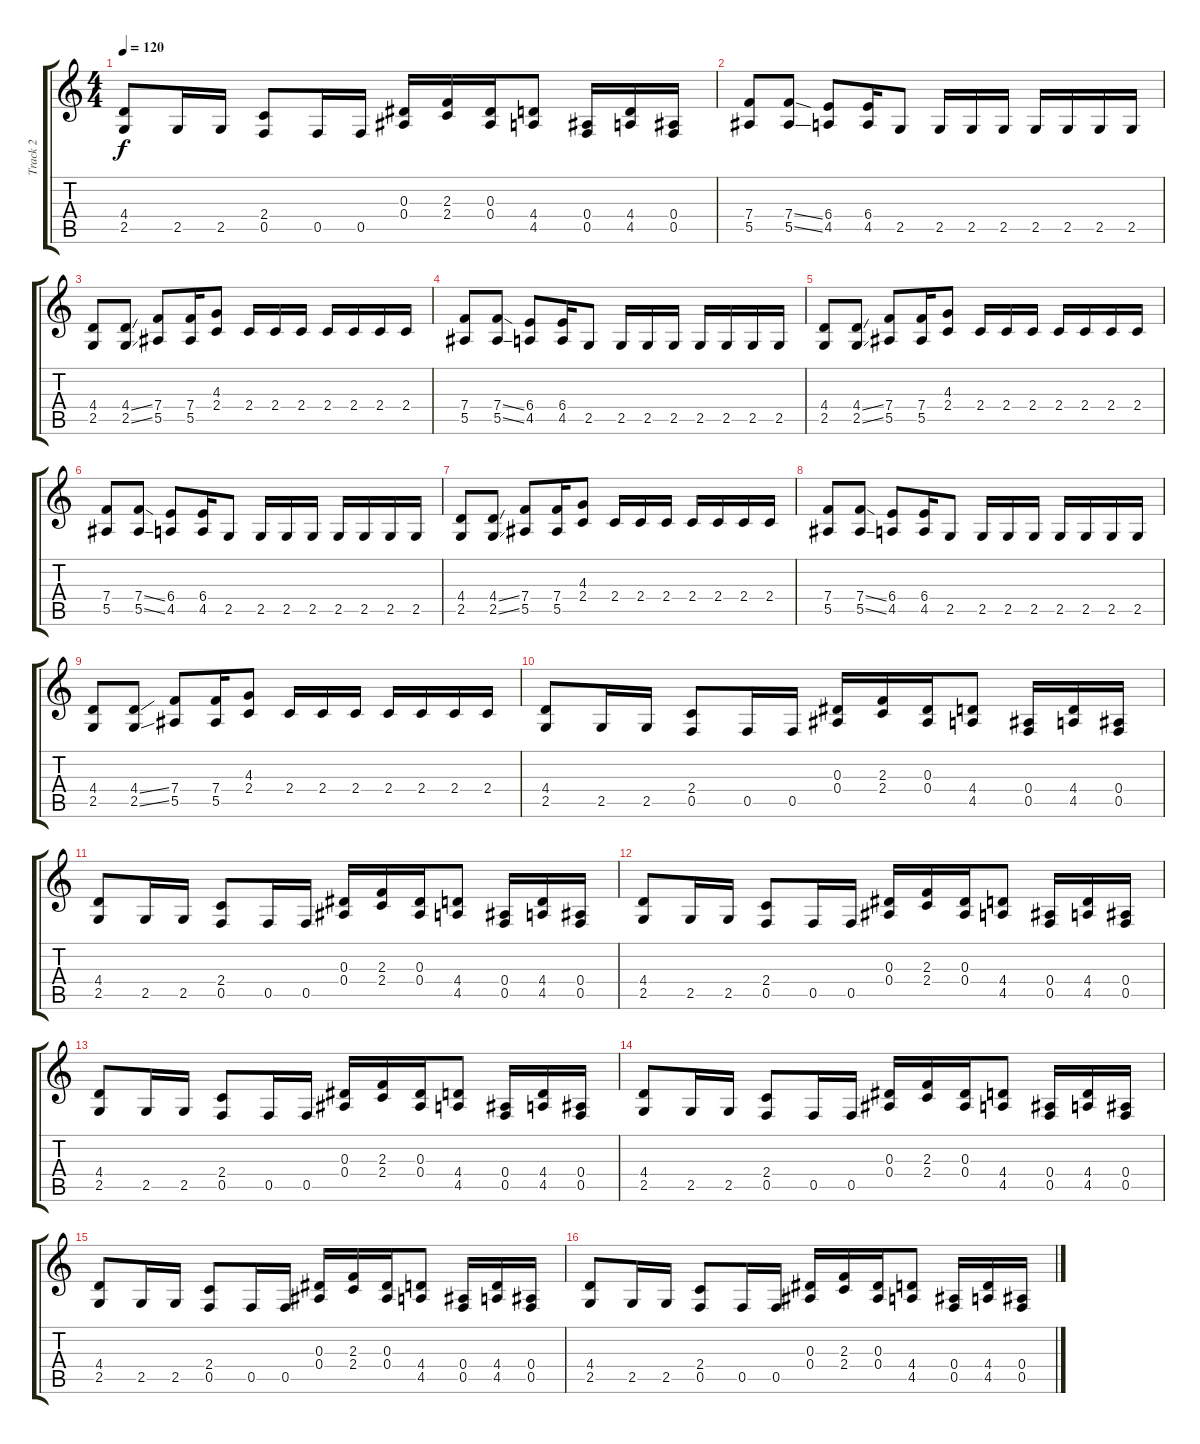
\track ("Track 2" "Track 2") {instrument distortionguitar}
\staff {score tabs}
\tuning (C4 G3 Eb3 Bb2 F2 C2) {hide}
\ts (4 4)
\tempo 120
\clef g2
\ks c
(4.4 2.5).8{dy f} 2.5.16 2.5.16 (2.4 0.5).8 0.5.16 0.5.16 (0.3 0.4).16 (2.3 2.4).16 (0.3 0.4).16 (4.4 4.5).8 (0.4 0.5).16 (4.4 4.5).16 (0.4 0.5).16 |
(7.4 5.5).8 (7.4{ss} 5.5{ss}).8 (6.4 4.5).8 (6.4 4.5).16 2.5.8 2.5.16 2.5.16 2.5.16 2.5.16 2.5.16 2.5.16 2.5.16 |
(4.4 2.5).8 (4.4{ss} 2.5{ss}).8 (7.4 5.5).8 (7.4 5.5).16 (4.3 2.4).8 2.4.16 2.4.16 2.4.16 2.4.16 2.4.16 2.4.16 2.4.16 |
(7.4 5.5).8 (7.4{ss} 5.5{ss}).8 (6.4 4.5).8 (6.4 4.5).16 2.5.8 2.5.16 2.5.16 2.5.16 2.5.16 2.5.16 2.5.16 2.5.16 |
(4.4 2.5).8 (4.4{ss} 2.5{ss}).8 (7.4 5.5).8 (7.4 5.5).16 (4.3 2.4).8 2.4.16 2.4.16 2.4.16 2.4.16 2.4.16 2.4.16 2.4.16 |
(7.4 5.5).8 (7.4{ss} 5.5{ss}).8 (6.4 4.5).8 (6.4 4.5).16 2.5.8 2.5.16 2.5.16 2.5.16 2.5.16 2.5.16 2.5.16 2.5.16 |
(4.4 2.5).8 (4.4{ss} 2.5{ss}).8 (7.4 5.5).8 (7.4 5.5).16 (4.3 2.4).8 2.4.16 2.4.16 2.4.16 2.4.16 2.4.16 2.4.16 2.4.16 |
(7.4 5.5).8 (7.4{ss} 5.5{ss}).8 (6.4 4.5).8 (6.4 4.5).16 2.5.8 2.5.16 2.5.16 2.5.16 2.5.16 2.5.16 2.5.16 2.5.16 |
(4.4 2.5).8 (4.4{ss} 2.5{ss}).8 (7.4 5.5).8 (7.4 5.5).16 (4.3 2.4).8 2.4.16 2.4.16 2.4.16 2.4.16 2.4.16 2.4.16 2.4.16 |
(4.4 2.5).8 2.5.16 2.5.16 (2.4 0.5).8 0.5.16 0.5.16 (0.3 0.4).16 (2.3 2.4).16 (0.3 0.4).16 (4.4 4.5).8 (0.4 0.5).16 (4.4 4.5).16 (0.4 0.5).16 |
(4.4 2.5).8 2.5.16 2.5.16 (2.4 0.5).8 0.5.16 0.5.16 (0.3 0.4).16 (2.3 2.4).16 (0.3 0.4).16 (4.4 4.5).8 (0.4 0.5).16 (4.4 4.5).16 (0.4 0.5).16 |
(4.4 2.5).8 2.5.16 2.5.16 (2.4 0.5).8 0.5.16 0.5.16 (0.3 0.4).16 (2.3 2.4).16 (0.3 0.4).16 (4.4 4.5).8 (0.4 0.5).16 (4.4 4.5).16 (0.4 0.5).16 |
(4.4 2.5).8 2.5.16 2.5.16 (2.4 0.5).8 0.5.16 0.5.16 (0.3 0.4).16 (2.3 2.4).16 (0.3 0.4).16 (4.4 4.5).8 (0.4 0.5).16 (4.4 4.5).16 (0.4 0.5).16 |
(4.4 2.5).8 2.5.16 2.5.16 (2.4 0.5).8 0.5.16 0.5.16 (0.3 0.4).16 (2.3 2.4).16 (0.3 0.4).16 (4.4 4.5).8 (0.4 0.5).16 (4.4 4.5).16 (0.4 0.5).16 |
(4.4 2.5).8 2.5.16 2.5.16 (2.4 0.5).8 0.5.16 0.5.16 (0.3 0.4).16 (2.3 2.4).16 (0.3 0.4).16 (4.4 4.5).8 (0.4 0.5).16 (4.4 4.5).16 (0.4 0.5).16 |
(4.4 2.5).8 2.5.16 2.5.16 (2.4 0.5).8 0.5.16 0.5.16 (0.3 0.4).16 (2.3 2.4).16 (0.3 0.4).16 (4.4 4.5).8 (0.4 0.5).16 (4.4 4.5).16 (0.4 0.5).16
